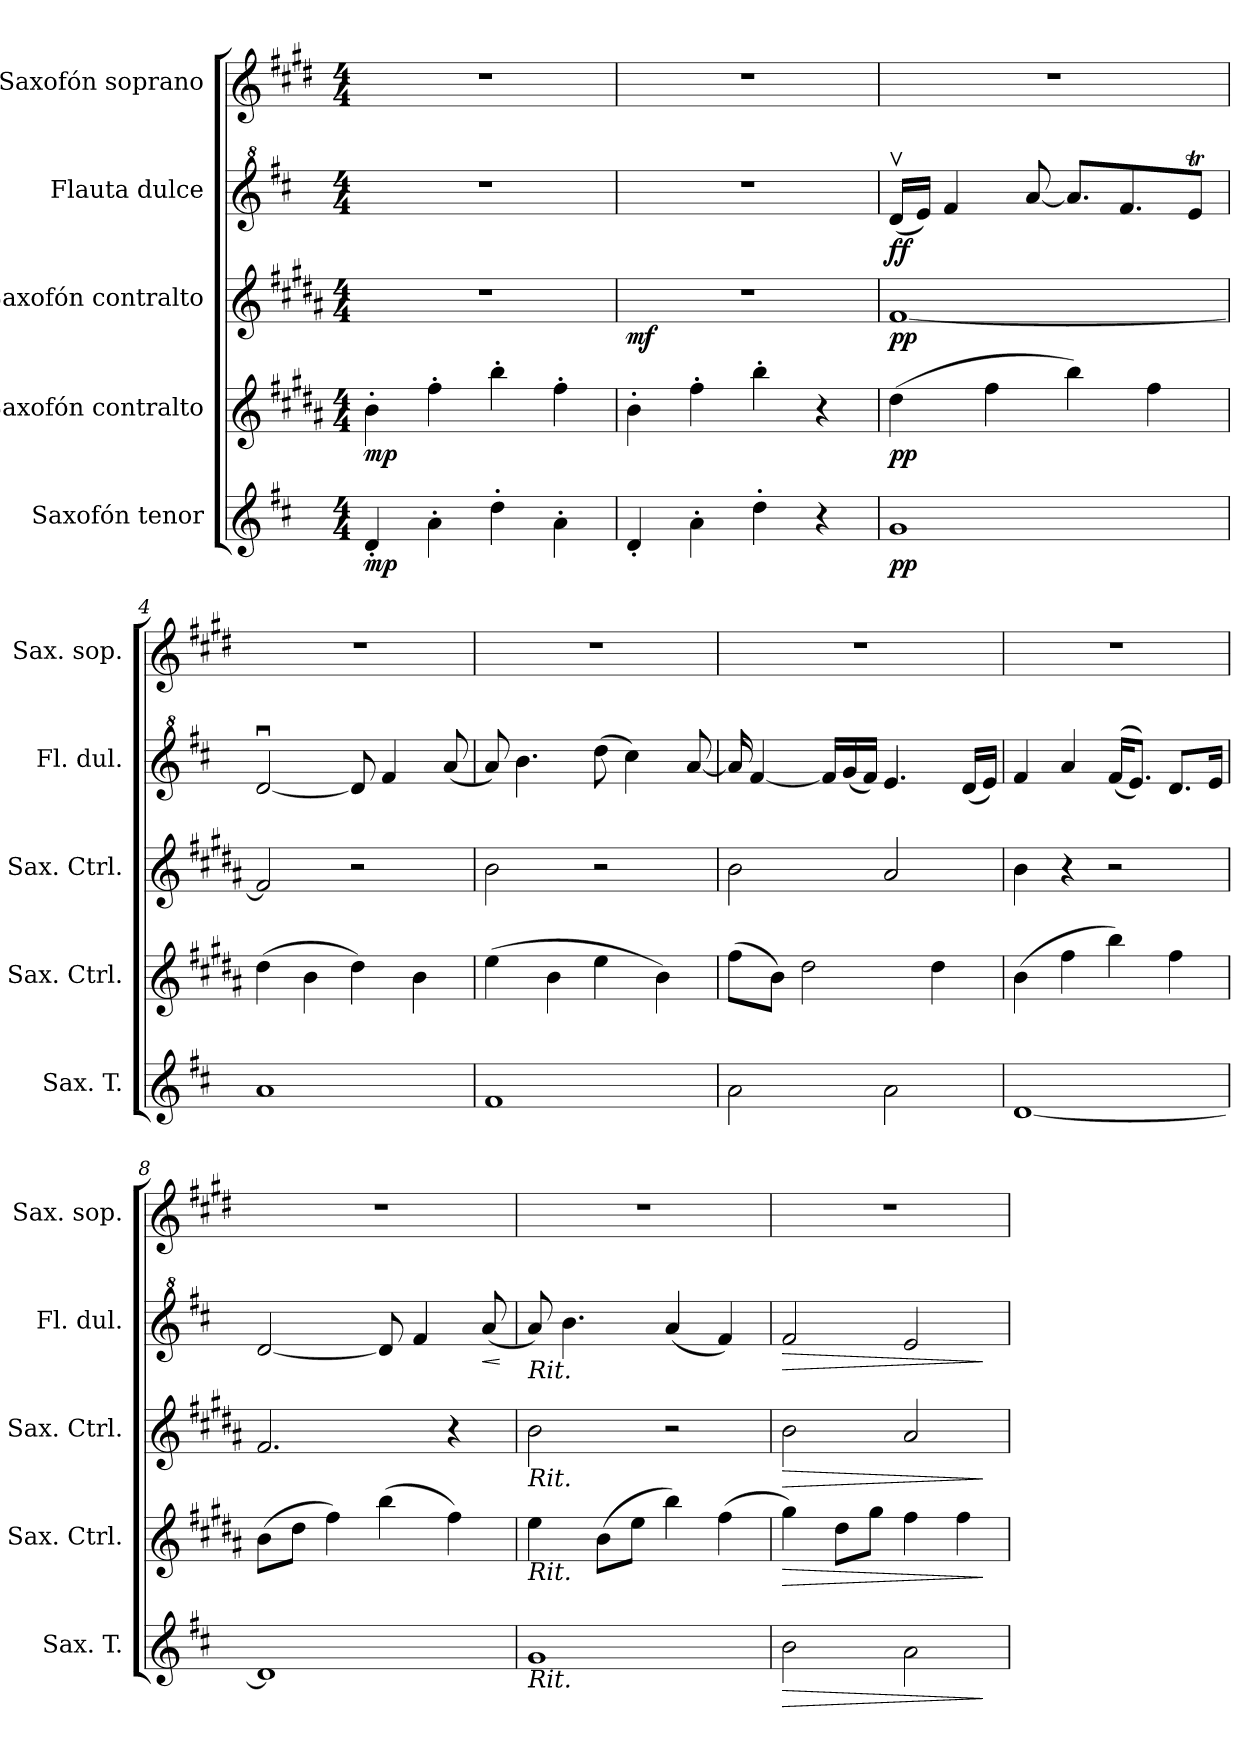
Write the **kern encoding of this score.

**kern	**dynam	**kern	**dynam	**kern	**dynam	**kern	**dynam	**kern
*part5	*part5	*part4	*part4	*part3	*part3	*part2	*part2	*part1
*staff5	*staff5	*staff4	*staff4	*staff3	*staff3	*staff2	*staff2	*staff1
*I"Saxofón tenor	*	*I"Saxofón contralto	*	*I"Saxofón contralto	*	*I"Flauta dulce	*	*I"Saxofón soprano
*I'Sax. T.	*	*I'Sax. Ctrl.	*	*I'Sax. Ctrl.	*	*I'Fl. dul.	*	*I'Sax. sop.
*clefG2	*	*clefG2	*	*clefG2	*	*clefG^2	*	*clefG2
*ITrd8c14	*	*ITrd5c9	*	*ITrd5c9	*	*	*	*ITrd1c2
*k[f#c#]	*	*k[f#c#]	*	*k[f#c#]	*	*k[f#c#]	*	*k[f#c#]
*M4/4	*	*M4/4	*	*M4/4	*	*M4/4	*	*M4/4
*MM95	*	*MM95	*	*MM95	*	*MM95	*	*MM95
=1	=1	=1	=1	=1	=1	=1	=1	=1
!	!LO:DY:b	!	!LO:DY:b	!	!	!	!	!
4D'/	mp	4d'\	mp	1r	.	1r	.	1r
4A'\	.	4a'\	.	.	.	.	.	.
4d'\	.	4dd'\	.	.	.	.	.	.
4A'\	.	4a'\	.	.	.	.	.	.
=2	=2	=2	=2	=2	=2	=2	=2	=2
!	!	!	!	!	!LO:DY:b	!	!	!
4D'/	.	4d'\	.	1r	mf	1r	.	1r
4A'\	.	4a'\	.	.	.	.	.	.
4d'\	.	4dd'\	.	.	.	.	.	.
4r	.	4r	.	.	.	.	.	.
=3	=3	=3	=3	=3	=3	=3	=3	=3
!	!LO:DY:b	!	!LO:DY:b	!	!LO:DY:b	!	!LO:DY:b	!
1G	pp	(>4f#\	pp	[1A	pp	(<16ddv/LL	ff	1r
.	.	.	.	.	.	16ee/JJ)	.	.
.	.	.	.	.	.	4ff#/	.	.
.	.	4a\	.	.	.	.	.	.
.	.	.	.	.	.	[8aa/	.	.
.	.	4dd\)	.	.	.	8.aa/L]	.	.
.	.	.	.	.	.	8.ff#/	.	.
.	.	4a\	.	.	.	.	.	.
.	.	.	.	.	.	8eeT/J	.	.
=4	=4	=4	=4	=4	=4	=4	=4	=4
1A	.	(>4f#\	.	2A/]	.	[2ddu/	.	1r
.	.	4d\	.	.	.	.	.	.
.	.	4f#\)	.	2r	.	8dd/]	.	.
.	.	.	.	.	.	4ff#/	.	.
.	.	4d\	.	.	.	.	.	.
.	.	.	.	.	.	(<8aa/	.	.
=5	=5	=5	=5	=5	=5	=5	=5	=5
1F#	.	(>4g\	.	2d\	.	8aa/)	.	1r
.	.	.	.	.	.	4.bb\	.	.
.	.	4d\	.	.	.	.	.	.
.	.	4g\	.	2r	.	(>8ddd\	.	.
.	.	.	.	.	.	4ccc#\)	.	.
.	.	4d\)	.	.	.	.	.	.
.	.	.	.	.	.	[8aa/	.	.
!!LO:LB:g=z
=6	=6	=6	=6	=6	=6	=6	=6	=6
2A\	.	(>8a\L	.	2d\	.	16aa/]	.	1r
.	.	.	.	.	.	[4ff#/	.	.
.	.	8d\J)	.	.	.	.	.	.
.	.	2f#\	.	.	.	.	.	.
.	.	.	.	.	.	16ff#/LL]	.	.
.	.	.	.	.	.	(<16gg/	.	.
.	.	.	.	.	.	16ff#/JJ)	.	.
2A\	.	.	.	2c#/	.	4.ee/	.	.
.	.	4f#\	.	.	.	.	.	.
.	.	.	.	.	.	(<16dd/LL	.	.
.	.	.	.	.	.	16ee/JJ)	.	.
=7	=7	=7	=7	=7	=7	=7	=7	=7
[1D	.	(>4d\	.	4d\	.	4ff#/	.	1r
.	.	4a\	.	4r	.	4aa/	.	.
.	.	4dd\)	.	2r	.	(<(<16ff#/KL	.	.
.	.	.	.	.	.	8.ee/J))	.	.
.	.	4a\	.	.	.	8.dd/L	.	.
.	.	.	.	.	.	16ee/Jk	.	.
=8	=8	=8	=8	=8	=8	=8	=8	=8
1D]	.	(>8d\L	.	2.A/	.	[2dd/	.	1r
.	.	8f#\J	.	.	.	.	.	.
.	.	4a\)	.	.	.	.	.	.
.	.	(>4dd\	.	.	.	8dd/]	.	.
.	.	.	.	.	.	4ff#/	.	.
.	.	4a\)	.	4r	.	.	.	.
!	!	!	!	!	!	!	!LO:HP:b	!
.	.	.	.	.	.	(<8aa/	<	.
.	.	.	.	.	.	.	[	.
=9	=9	=9	=9	=9	=9	=9	=9	=9
!	!	!	!	!	!	!LO:TX:b:i:t=Rit.	!	!
!	!	!	!	!LO:TX:b:i:t=Rit.	!	!	!	!
!	!	!LO:TX:b:i:t=Rit.	!	!	!	!	!	!
!LO:TX:b:i:t=Rit.	!	!	!	!	!	!	!	!
1G	.	4g\	.	2d\	.	8aa/)	.	1r
.	.	.	.	.	.	4.bb\	.	.
.	.	(>8d\L	.	.	.	.	.	.
.	.	8g\J	.	.	.	.	.	.
.	.	4dd\)	.	2r	.	(<4aa/	.	.
.	.	(>4a\	.	.	.	4ff#/)	.	.
=10	=10	=10	=10	=10	=10	=10	=10	=10
!	!LO:HP:b	!	!LO:HP:b	!	!LO:HP:b	!	!LO:HP:b	!
2B\	>	4b\)	>	2d\	>	2ff#/	>	1r
.	.	8f#\L	.	.	.	.	.	.
.	.	8b\J	.	.	.	.	.	.
2A\	.	4a\	.	2c#/	.	2ee/	.	.
.	.	4a\	.	.	.	.	.	.
.	]	.	]	.	]	.	]	.
=	=	=	=	=	=	=	=	=
*-	*-	*-	*-	*-	*-	*-	*-	*-
